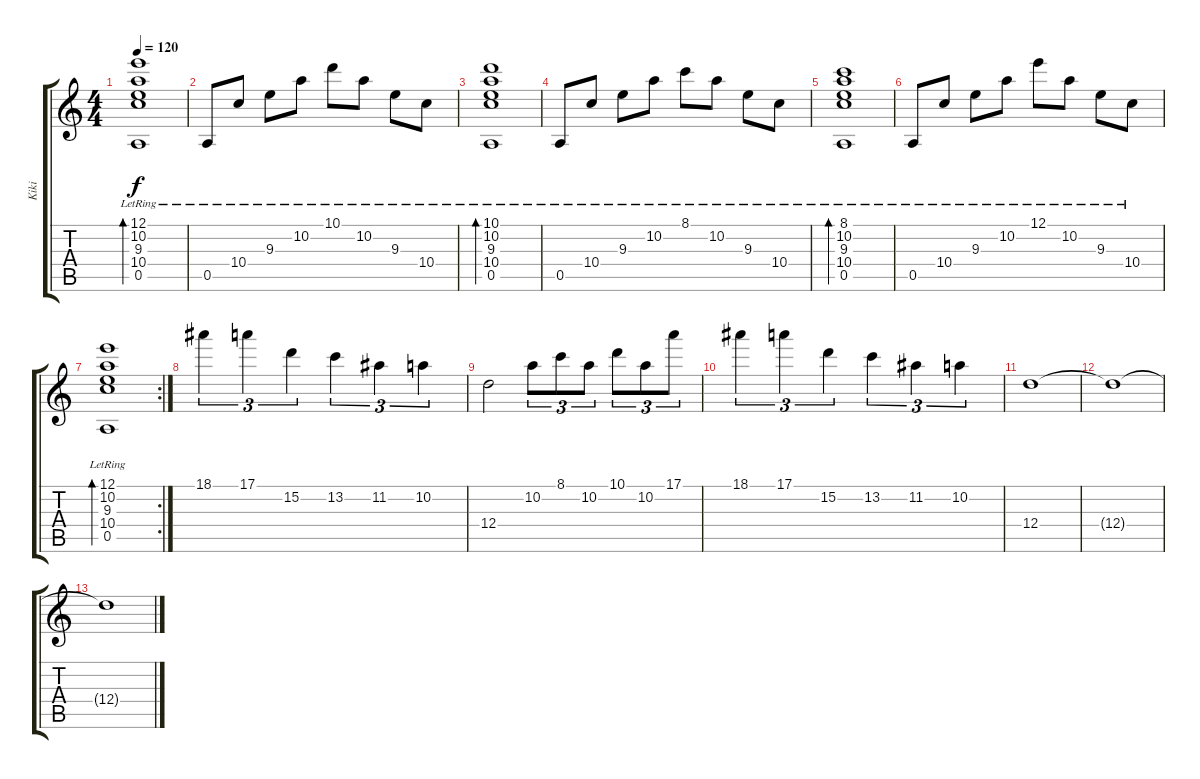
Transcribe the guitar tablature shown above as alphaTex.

\track ("Kiki" "Kiki") {instrument acousticguitarsteel}
\staff {score tabs}
\tuning (E4 B3 G3 D3 A2 E2) {hide}
\ts (4 4)
\tempo 120
\clef g2
\ks c
(12.1{lr} 10.2{lr} 9.3{lr} 10.4{lr} 0.5{lr}).1{bd 120 dy f} |
0.5{lr}.8 10.4{lr}.8 9.3{lr}.8 10.2{lr}.8 10.1{lr}.8 10.2{lr}.8 9.3{lr}.8 10.4{lr}.8 |
(10.1{lr} 10.2{lr} 9.3{lr} 10.4{lr} 0.5{lr}).1{bd 120} |
0.5{lr}.8 10.4{lr}.8 9.3{lr}.8 10.2{lr}.8 8.1{lr}.8 10.2{lr}.8 9.3{lr}.8 10.4{lr}.8 |
(8.1{lr} 10.2{lr} 9.3{lr} 10.4{lr} 0.5{lr}).1{bd 120} |
0.5{lr}.8 10.4{lr}.8 9.3{lr}.8 10.2{lr}.8 12.1{lr}.8 10.2{lr}.8 9.3{lr}.8 10.4{lr}.8 |
\rc 2
(12.1{lr} 10.2{lr} 9.3{lr} 10.4{lr} 0.5{lr}).1{bd 120} |
18.1.4{tu (3 2)} 17.1.4{tu (3 2)} 15.2.4{tu (3 2)} 13.2.4{tu (3 2)} 11.2.4{tu (3 2)} 10.2.4{tu (3 2)} |
12.4.2 10.2.8{tu (3 2)} 8.1.8{tu (3 2)} 10.2.8{tu (3 2)} 10.1.8{tu (3 2)} 10.2.8{tu (3 2)} 17.1.8{tu (3 2)} |
18.1.4{tu (3 2)} 17.1.4{tu (3 2)} 15.2.4{tu (3 2)} 13.2.4{tu (3 2)} 11.2.4{tu (3 2)} 10.2.4{tu (3 2)} |
12.4.1 |
12.4{t}.1 |
12.4{t}.1
